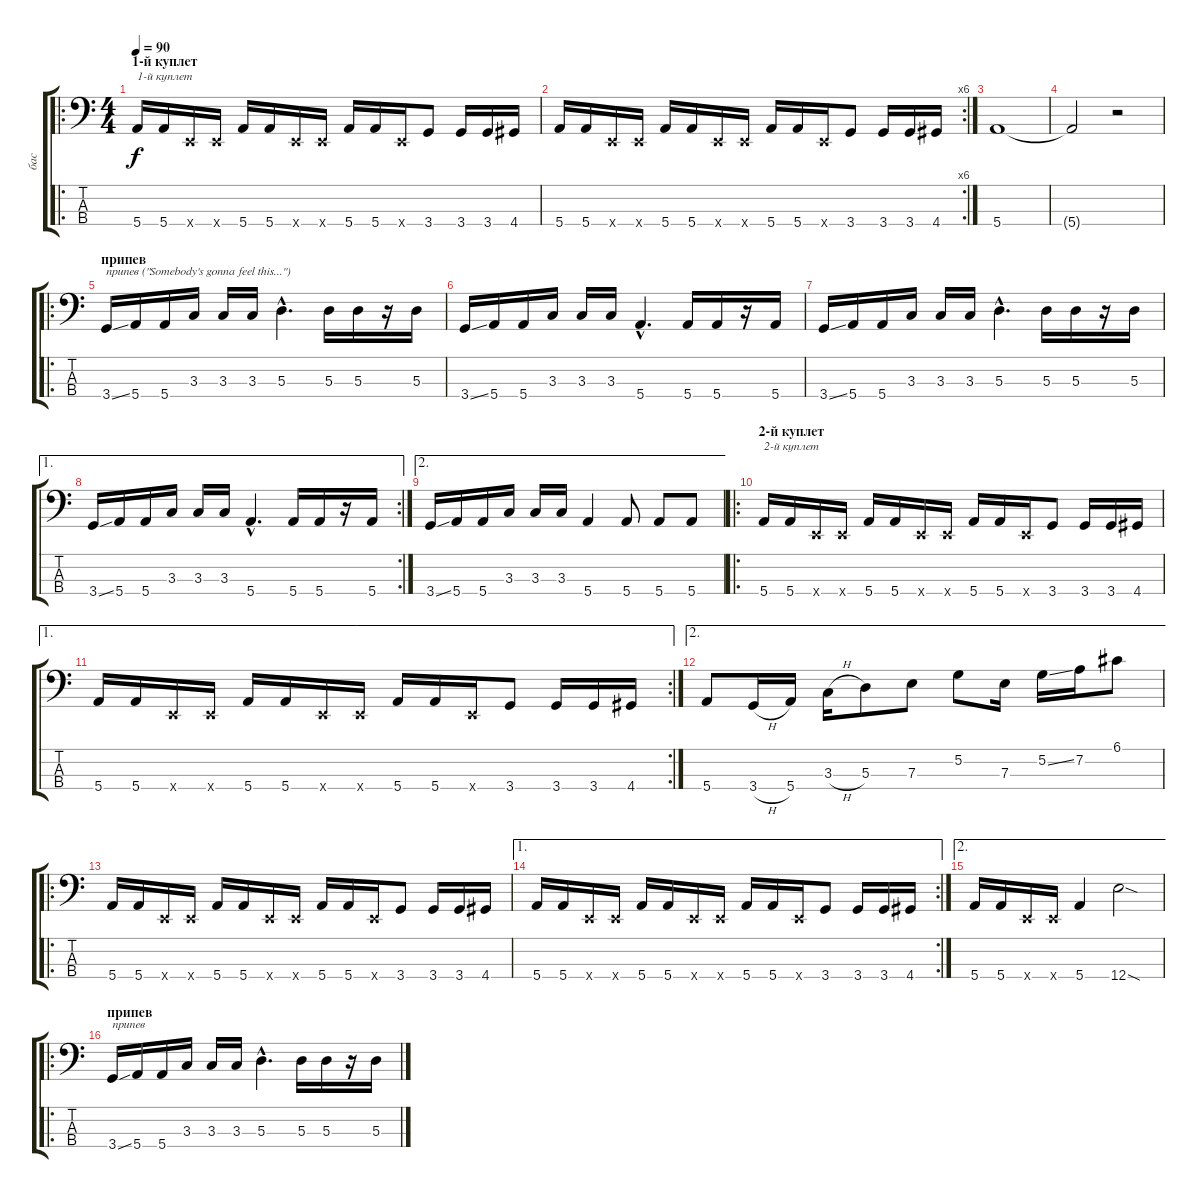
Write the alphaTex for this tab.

\track ("бас" "бас") {instrument electricbasspick}
\staff {score tabs}
\tuning (G2 D2 A1 E1) {hide}
\ro
\ts (4 4)
\section ("" "1-й куплет")
\tempo 90
\clef f4
\ks c
5.4.16{txt "1-й куплет" dy f instrument electricbasspick} 5.4.16 0.4{x}.16 0.4{x}.16 5.4.16 5.4.16 0.4{x}.16 0.4{x}.16 5.4.16 5.4.16 0.4{x}.16 3.4.8 3.4.16 3.4.16 4.4.16 |
\rc 6
5.4.16 5.4.16 0.4{x}.16 0.4{x}.16 5.4.16 5.4.16 0.4{x}.16 0.4{x}.16 5.4.16 5.4.16 0.4{x}.16 3.4.8 3.4.16 3.4.16 4.4.16 |
5.4.1 |
5.4{t}.2 r.2 |
\ro
\section ("" "припев")
3.4{ss}.16{txt "припев (\"Somebody's gonna feel this...\")"} 5.4.16 5.4.16 3.3.16 3.3.16 3.3.16 5.3{hac}.4{d} 5.3.16 5.3.16 r.16 5.3.16 |
3.4{ss}.16 5.4.16 5.4.16 3.3.16 3.3.16 3.3.16 5.4{hac}.4{d} 5.4.16 5.4.16 r.16 5.4.16 |
3.4{ss}.16 5.4.16 5.4.16 3.3.16 3.3.16 3.3.16 5.3{hac}.4{d} 5.3.16 5.3.16 r.16 5.3.16 |
\ae 1
\rc 2
3.4{ss}.16 5.4.16 5.4.16 3.3.16 3.3.16 3.3.16 5.4{hac}.4{d} 5.4.16 5.4.16 r.16 5.4.16 |
\ae 2
3.4{ss}.16 5.4.16 5.4.16 3.3.16 3.3.16 3.3.16 5.4.4 5.4.8 5.4.8 5.4.8 |
\ro
\section ("" "2-й куплет")
5.4.16{txt "2-й куплет"} 5.4.16 0.4{x}.16 0.4{x}.16 5.4.16 5.4.16 0.4{x}.16 0.4{x}.16 5.4.16 5.4.16 0.4{x}.16 3.4.8 3.4.16 3.4.16 4.4.16 |
\ae 1
\rc 2
5.4.16 5.4.16 0.4{x}.16 0.4{x}.16 5.4.16 5.4.16 0.4{x}.16 0.4{x}.16 5.4.16 5.4.16 0.4{x}.16 3.4.8 3.4.16 3.4.16 4.4.16 |
\ae 2
5.4.8 3.4{h}.16 5.4.16 3.3{h}.16 5.3.8 7.3.8 5.2.8 7.3.16 5.2{ss}.16 7.2.16 6.1.8 |
\ro
5.4.16 5.4.16 0.4{x}.16 0.4{x}.16 5.4.16 5.4.16 0.4{x}.16 0.4{x}.16 5.4.16 5.4.16 0.4{x}.16 3.4.8 3.4.16 3.4.16 4.4.16 |
\ae 1
\rc 2
5.4.16 5.4.16 0.4{x}.16 0.4{x}.16 5.4.16 5.4.16 0.4{x}.16 0.4{x}.16 5.4.16 5.4.16 0.4{x}.16 3.4.8 3.4.16 3.4.16 4.4.16 |
\ae 2
5.4.16 5.4.16 0.4{x}.16 0.4{x}.16 5.4.4 12.4{sod}.2 |
\ro
\section ("" "припев")
3.4{ss}.16{txt "припев"} 5.4.16 5.4.16 3.3.16 3.3.16 3.3.16 5.3{hac}.4{d} 5.3.16 5.3.16 r.16 5.3.16
